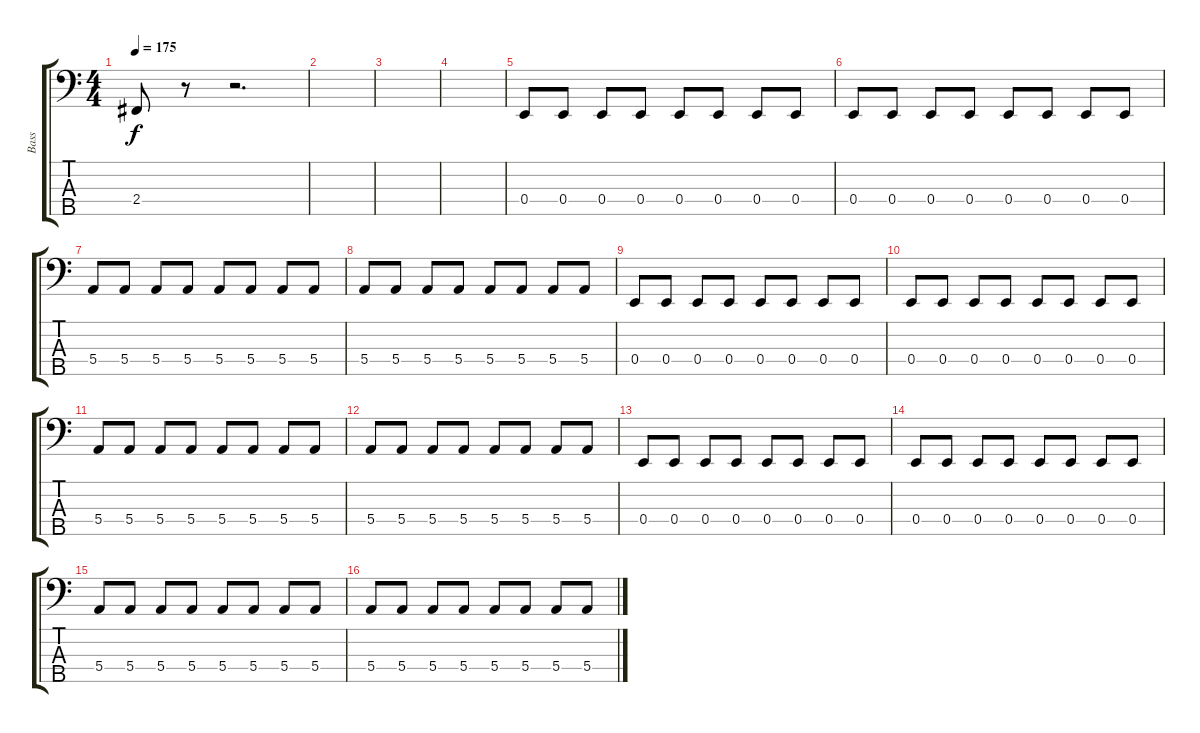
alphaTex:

\track ("Bass" "Bass") {instrument electricbasspick}
\staff {score tabs}
\tuning (G2 D2 A1 E1 B0) {hide}
\ts (4 4)
\tempo 175
\clef f4
\ks c
2.4.8{dy f} r.8 r.2{d} |
|
|
|
0.4.8 0.4.8 0.4.8 0.4.8 0.4.8 0.4.8 0.4.8 0.4.8 |
0.4.8 0.4.8 0.4.8 0.4.8 0.4.8 0.4.8 0.4.8 0.4.8 |
5.4.8 5.4.8 5.4.8 5.4.8 5.4.8 5.4.8 5.4.8 5.4.8 |
5.4.8 5.4.8 5.4.8 5.4.8 5.4.8 5.4.8 5.4.8 5.4.8 |
0.4.8 0.4.8 0.4.8 0.4.8 0.4.8 0.4.8 0.4.8 0.4.8 |
0.4.8 0.4.8 0.4.8 0.4.8 0.4.8 0.4.8 0.4.8 0.4.8 |
5.4.8 5.4.8 5.4.8 5.4.8 5.4.8 5.4.8 5.4.8 5.4.8 |
5.4.8 5.4.8 5.4.8 5.4.8 5.4.8 5.4.8 5.4.8 5.4.8 |
0.4.8 0.4.8 0.4.8 0.4.8 0.4.8 0.4.8 0.4.8 0.4.8 |
0.4.8 0.4.8 0.4.8 0.4.8 0.4.8 0.4.8 0.4.8 0.4.8 |
5.4.8 5.4.8 5.4.8 5.4.8 5.4.8 5.4.8 5.4.8 5.4.8 |
5.4.8 5.4.8 5.4.8 5.4.8 5.4.8 5.4.8 5.4.8 5.4.8
